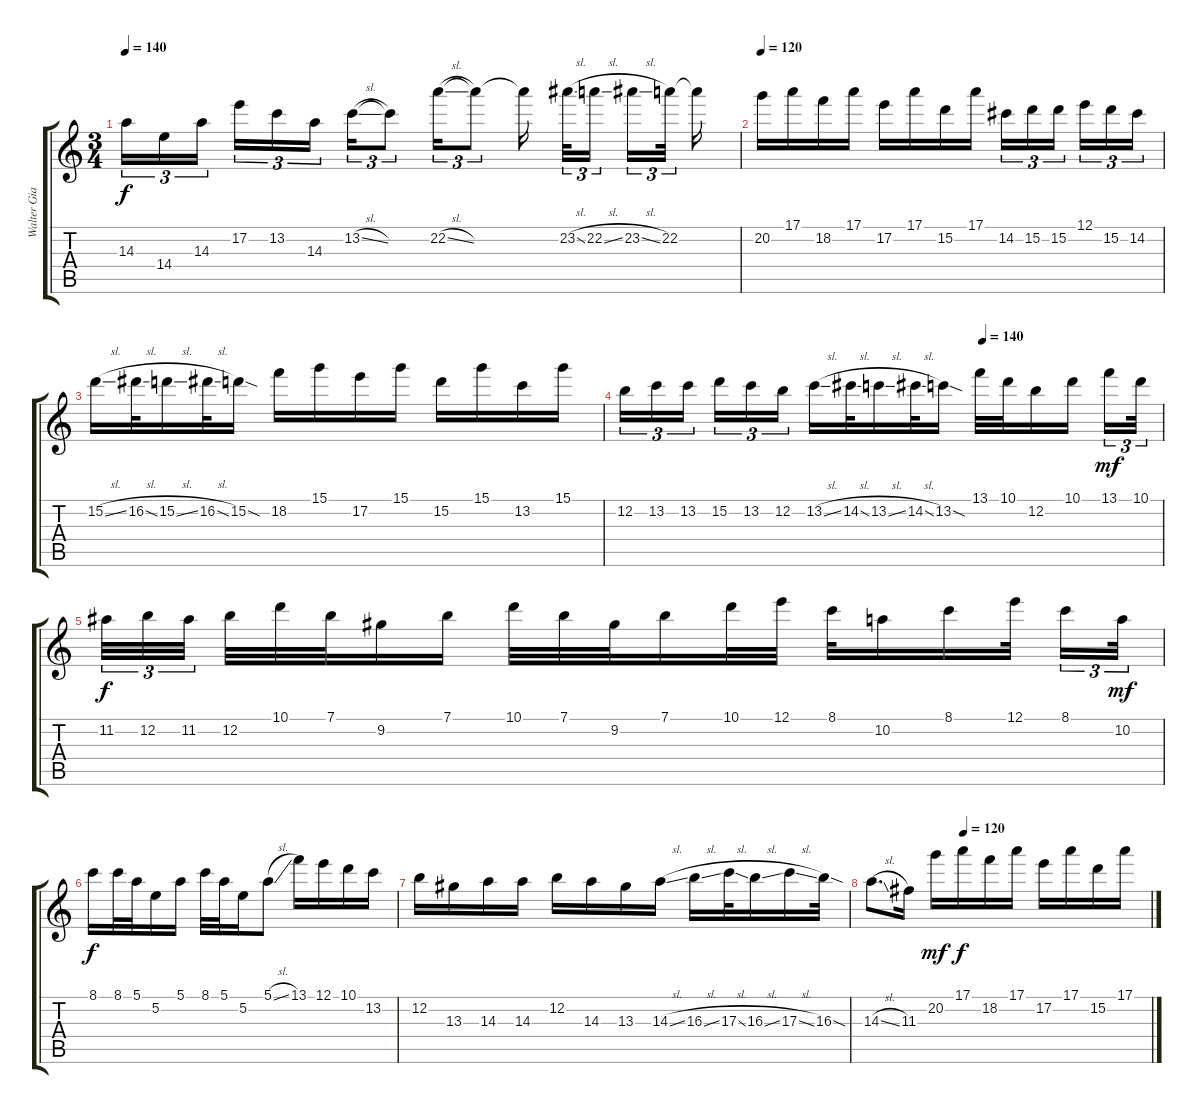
\track ("Walter Giardino" "Walter Gia") {instrument distortionguitar}
\staff {score tabs}
\tuning (E4 B3 G3 D3 A2 E2) {hide}
\ts (3 4)
\tempo 140
\clef g2
\ks c
14.3.16{tu (3 2) dy f} 14.4.16{tu (3 2)} 14.3.16{tu (3 2) beam splitsecondary} 17.2.16{tu (3 2)} 13.2.16{tu (3 2)} 14.3.16{tu (3 2)} 13.2{sl}.16{tu (3 2)} 13.2{t}.8{tu (3 2)} 22.2{sl}.16{tu (3 2)} 22.2{t}.8{tu (3 2)} 22.2{t}.16{beam splitsecondary} 23.2{sl}.32{tu (3 2)} 22.2{sl}.16{tu (3 2) beam splitsecondary} 23.2{sl}.16{tu (3 2)} 22.2.32{tu (3 2) beam splitsecondary} 22.2{t}.16 |
\tempo 120
20.2.16 17.1.16 18.2.16 17.1.16 17.2.16 17.1.16 15.2.16 17.1.16 14.2.16{tu (3 2)} 15.2.16{tu (3 2)} 15.2.16{tu (3 2) beam splitsecondary} 12.1.16{tu (3 2)} 15.2.16{tu (3 2)} 14.2.16{tu (3 2)} |
15.2{sl}.16 16.2{sl}.32 15.2{sl}.16 16.2{sl}.32 15.2{sod}.16 18.2.16 15.1.16 17.2.16 15.1.16 15.2.16 15.1.16 13.2.16 15.1.16 |
\tempo (140 0.6666666666666666)
12.2.16{tu (3 2)} 13.2.16{tu (3 2)} 13.2.16{tu (3 2) beam splitsecondary} 15.2.16{tu (3 2)} 13.2.16{tu (3 2)} 12.2.16{tu (3 2)} 13.2{sl}.16 14.2{sl}.32 13.2{sl}.16 14.2{sl}.32 13.2{sod}.16 13.1.32 10.1.32 12.2.16 10.1.16{beam splitsecondary} 13.1.16{tu (3 2) dy mf} 10.1.32{tu (3 2)} |
11.2.32{tu (3 2) dy f} 12.2.32{tu (3 2)} 11.2.32{tu (3 2) beam splitsecondary} 12.2.32 10.1.32 7.1.32 9.2.16 7.1.16 10.1.32 7.1.32 9.2.32 7.1.16 10.1.32 12.1.32 8.1.32 10.2.16 8.1.16 12.1.32{beam splitsecondary} 8.1.16{tu (3 2)} 10.2.32{tu (3 2) dy mf} |
8.1.16{dy f} 8.1.32 5.1.32 5.2.16 5.1.16 8.1.32 5.1.32 5.2.16 5.1{sl}.8 13.1.16 12.1.16 10.1.16 13.2.16 |
12.2.16 13.3.16 14.3.16 14.3.16 12.2.16 14.3.16 13.3.16 14.3{sl}.16 16.3{sl}.16 17.3{sl}.32 16.3{sl}.16 17.3{sl}.16 16.3{sod}.32 |
\tempo (120 0.3333333333333333)
14.3{sl}.8{d} 11.3.16 20.2.16{dy mf} 17.1.16{dy f} 18.2.16 17.1.16 17.2.16 17.1.16 15.2.16 17.1.16
